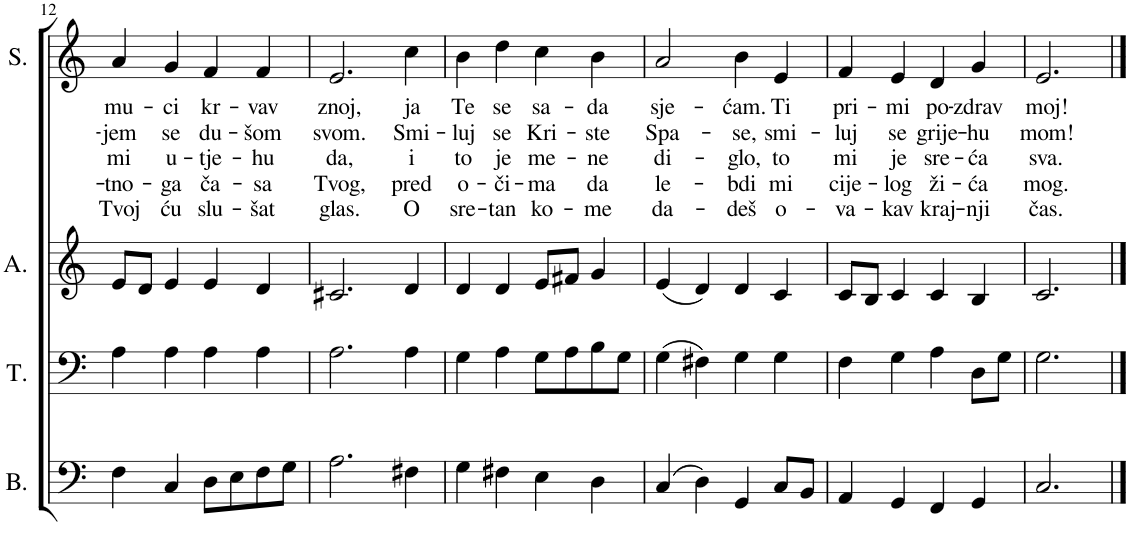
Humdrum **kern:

**kern	**kern	**kern	**kern	**text	**text	**text	**text	**text
*part4	*part3	*part2	*part1	*part1	*part1	*part1	*part1	*part1
*staff4	*staff3	*staff2	*staff1	*staff1	*staff1	*staff1	*staff1	*staff1
*I"Bass	*I"Tenor	*I"Alto	*I"Soprano	*	*	*	*	*
*I'B.	*I'T.	*I'A.	*I'S.	*	*	*	*	*
!!LO:PB:g=z
*clefF4	*clefF4	*clefG2	*clefG2	*	*	*	*	*
*k[]	*k[]	*k[]	*k[]	*	*	*	*	*
*M4/4	*M4/4	*M4/4	*M4/4	*	*	*	*	*
*met(c)	*met(c)	*met(c)	*met(c)	*	*	*	*	*
=12	=12	=12	=12	=12	=12	=12	=12	=12
!	!	!	!	!LO:LY:b	!LO:LY:b	!LO:LY:b	!LO:LY:b	!LO:LY:b
4F\	4A\	8e/L	4a/	mu-	-jem	mi	-tno-	Tvoj
.	.	8d/J	.	.	.	.	.	.
!	!	!	!	!LO:LY:b	!LO:LY:b	!LO:LY:b	!LO:LY:b	!LO:LY:b
4C/	4A\	4e/	4g/	-ci	se	u-	-ga	ću
!	!	!	!	!LO:LY:b	!LO:LY:b	!LO:LY:b	!LO:LY:b	!LO:LY:b
8D\L	4A\	4e/	4f/	kr-	du-	-tje-	ča-	slu-
8E\	.	.	.	.	.	.	.	.
!	!	!	!	!LO:LY:b	!LO:LY:b	!LO:LY:b	!LO:LY:b	!LO:LY:b
8F\	4A\	4d/	4f/	-vav	-šom	-hu	-sa	-šat
8G\J	.	.	.	.	.	.	.	.
=13	=13	=13	=13	=13	=13	=13	=13	=13
!	!	!	!	!LO:LY:b	!LO:LY:b	!LO:LY:b	!LO:LY:b	!LO:LY:b
2.A\	2.A\	2.c#X/	2.e/	znoj,	svom.	da,	Tvog,	glas.
!	!	!	!	!LO:LY:b	!LO:LY:b	!LO:LY:b	!LO:LY:b	!LO:LY:b
4F#X\	4A\	4d/	4cc\	ja	Smi-	i	pred	O
=14	=14	=14	=14	=14	=14	=14	=14	=14
!	!	!	!	!LO:LY:b	!LO:LY:b	!LO:LY:b	!LO:LY:b	!LO:LY:b
4G\	4G\	4d/	4b\	Te	-luj	to	o-	sre-
!	!	!	!	!LO:LY:b	!LO:LY:b	!LO:LY:b	!LO:LY:b	!LO:LY:b
4F#X\	4A\	4d/	4dd\	se	se	je	-či-	-tan
!	!	!	!	!LO:LY:b	!LO:LY:b	!LO:LY:b	!LO:LY:b	!LO:LY:b
4E\	8G\L	8e/L	4cc\	sa-	Kri-	me-	-ma	ko-
.	8A\	8f#X/J	.	.	.	.	.	.
!	!	!	!	!LO:LY:b	!LO:LY:b	!LO:LY:b	!LO:LY:b	!LO:LY:b
4D\	8B\	4g/	4b\	-da	-ste	-ne	da	-me
.	8G\J	.	.	.	.	.	.	.
=15	=15	=15	=15	=15	=15	=15	=15	=15
!	!	!	!	!LO:LY:b	!LO:LY:b	!LO:LY:b	!LO:LY:b	!LO:LY:b
(4C/	(4G\	(4e/	2a/	sje-	Spa-	di-	le-	da-
4D\)	4F#X\)	4d/)	.	.	.	.	.	.
!	!	!	!	!LO:LY:b	!LO:LY:b	!LO:LY:b	!LO:LY:b	!LO:LY:b
4GG/	4G\	4d/	4b\	-ćam.	-se,	-glo,	-bdi	-deš
!	!	!	!	!LO:LY:b	!LO:LY:b	!LO:LY:b	!LO:LY:b	!LO:LY:b
8C/L	4G\	4c/	4e/	Ti	smi-	to	mi	o-
8BB/J	.	.	.	.	.	.	.	.
=16	=16	=16	=16	=16	=16	=16	=16	=16
!	!	!	!	!LO:LY:b	!LO:LY:b	!LO:LY:b	!LO:LY:b	!LO:LY:b
4AA/	4F\	8c/L	4f/	pri-	-luj	mi	cije-	-va-
.	.	8B/J	.	.	.	.	.	.
!	!	!	!	!LO:LY:b	!LO:LY:b	!LO:LY:b	!LO:LY:b	!LO:LY:b
4GG/	4G\	4c/	4e/	-mi	se	je	-log	-kav
!	!	!	!	!LO:LY:b	!LO:LY:b	!LO:LY:b	!LO:LY:b	!LO:LY:b
4FF/	4A\	4c/	4d/	po-	grije-	sre-	ži-	kraj-
!	!	!	!	!LO:LY:b	!LO:LY:b	!LO:LY:b	!LO:LY:b	!LO:LY:b
4GG/	8D\L	4B/	4g/	-zdrav	-hu	-ća	-ća	-nji
.	8G\J	.	.	.	.	.	.	.
=17	=17	=17	=17	=17	=17	=17	=17	=17
!	!	!	!	!LO:LY:b	!LO:LY:b	!LO:LY:b	!LO:LY:b	!LO:LY:b
2.C/	2.G\	2.c/	2.e/	moj!	mom!	sva.	mog.	čas.
==	==	==	==	==	==	==	==	==
*-	*-	*-	*-	*-	*-	*-	*-	*-
